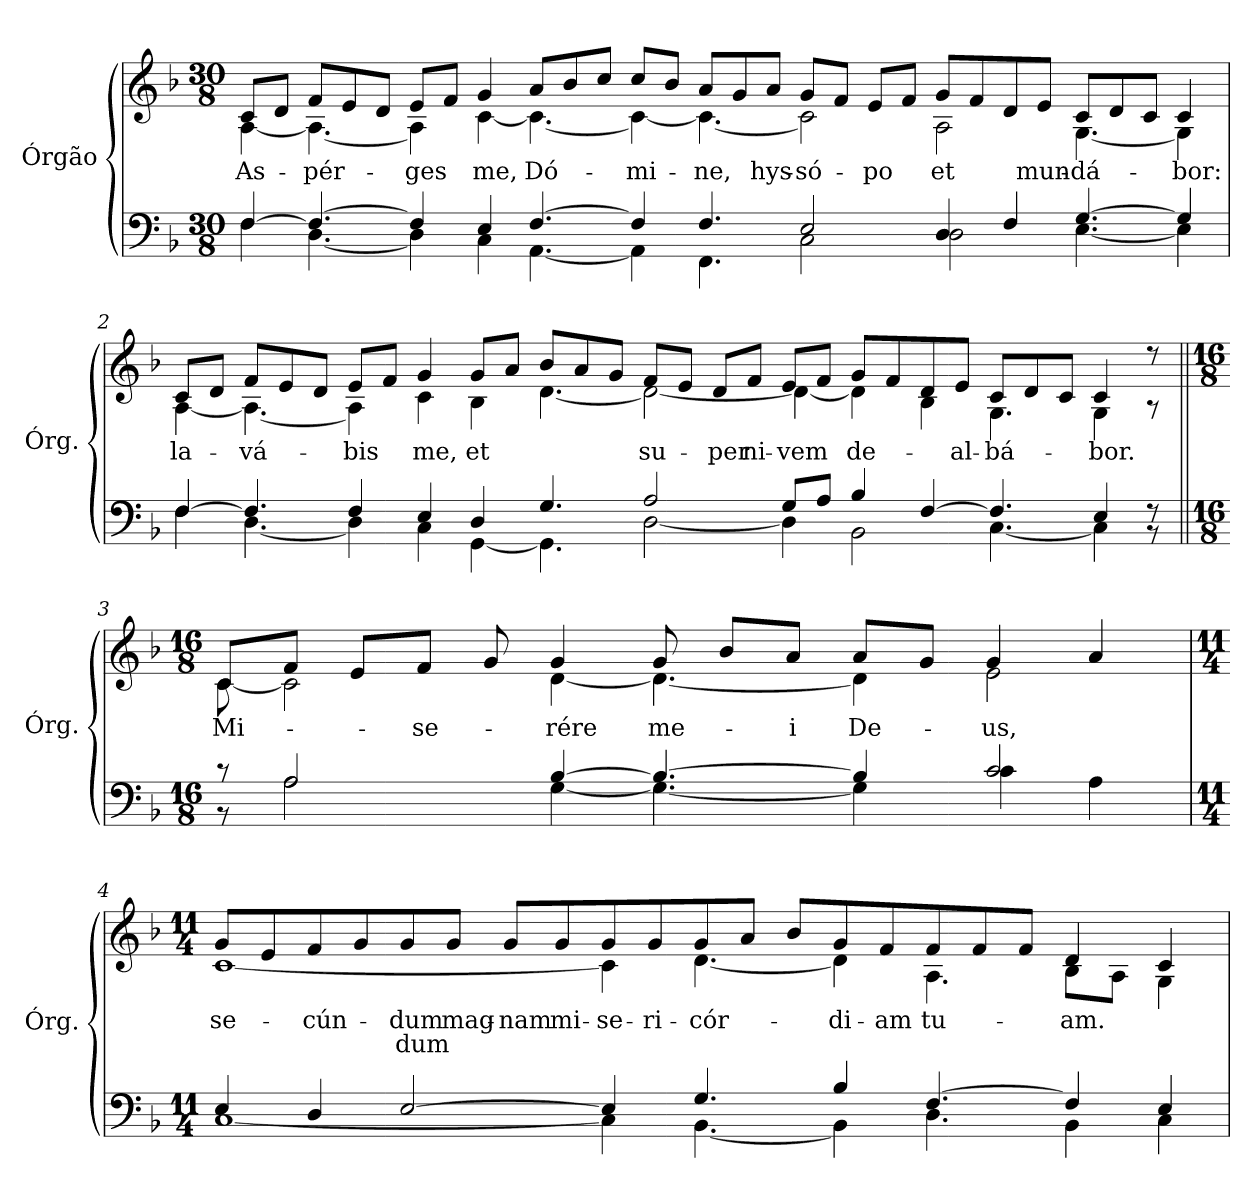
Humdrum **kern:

**kern	**kern	**text	**text
*part1	*part1	*part1	*part1
*staff2	*staff1	*staff1	*staff1
*I"Órgão	*	*	*
*I'Órg.	*	*	*
!!LO:PB:g=z
*clefF4	*clefG2	*	*
*k[b-]	*k[b-]	*	*
*F:	*F:	*	*
*M30/8	*M30/8	*	*
*MM66	*MM66	*	*
=1	=1	=1	=1
*^	*	*	*
!	!	!	!LO:LY:b:color=#000000	!
*	*	*^	*	*
[>4Fi/	4Fi\	8ci/L	[<4Ai\	As-	.
.	.	8di/J	.	.	.
!	!	!	!	!LO:LY:b:color=#000000	!
4.Fi/_>	[<4.Di\	8fi/L	4.Ai\_<	-pér-	.
.	.	8ei/	.	.	.
.	.	8di/J	.	.	.
!	!	!	!	!LO:LY:b:color=#000000	!
4Fi/]	4Di\]	8ei/L	4Ai\]	-ges	.
.	.	8fi/J	.	.	.
!	!	!	!	!LO:LY:b:color=#000000	!
4Ei/	4Ci\	4gi/	[<4ci\	me,	.
!	!	!	!	!LO:LY:b:color=#000000	!
[>4.Fi/	[<4.AAi\	8ai/L	4.ci\_<	Dó-	.
.	.	8b-i/	.	.	.
.	.	8cci/J	.	.	.
!	!	!	!	!LO:LY:b:color=#000000	!
4Fi/]	4AAi\]	8cci/L	4ci\_<	-mi-	.
.	.	8b-i/J	.	.	.
!	!	!	!	!LO:LY:b:color=#000000	!
4.Fi/	4.FFi\	8ai/L	4.ci\_<	-ne,	.
.	.	8gi/	.	.	.
!	!	!	!	!LO:LY:b:color=#000000	!
.	.	8ai/J	.	hys-	.
!	!	!	!	!LO:LY:b:color=#000000	!
2Ei/	2Ci\	8gi/L	2ci\]	-só-	.
.	.	8fi/J	.	.	.
!	!	!	!	!LO:LY:b:color=#000000	!
.	.	8ei/L	.	-po	.
.	.	8fi/J	.	.	.
!	!	!	!	!LO:LY:b:color=#000000	!
4Di/	2Di\	8gi/L	2Ai\	et	.
.	.	8fi/	.	.	.
4Fi/	.	8di/	.	.	.
!	!	!	!	!LO:LY:b:color=#000000	!
.	.	8ei/J	.	mun-	.
!	!	!	!	!LO:LY:b:color=#000000	!
[>4.Gi/	[<4.Ei\	8ci/L	[<4.Gi\	-dá-	.
.	.	8di/	.	.	.
.	.	8ci/J	.	.	.
!	!	!	!	!LO:LY:b:color=#000000	!
4Gi/]	4Ei\]	4ci/	4Gi\]	-bor:	.
!!LO:LB:g=z	!!
=2	=2	=2	=2	=2	=2
!	!	!	!	!LO:LY:b:color=#000000	!
[>4Fi/	4Fi\	8ci/L	[<4Ai\	la-	.
.	.	8di/J	.	.	.
!	!	!	!	!LO:LY:b:color=#000000	!
4.Fi/]	[<4.Di\	8fi/L	4.Ai\_<	-vá-	.
.	.	8ei/	.	.	.
.	.	8di/J	.	.	.
!	!	!	!	!LO:LY:b:color=#000000	!
4Fi/	4Di\]	8ei/L	4Ai\]	-bis	.
.	.	8fi/J	.	.	.
!	!	!	!	!LO:LY:b:color=#000000	!
4Ei/	4Ci\	4gi/	4ci\	me,	.
!	!	!	!	!LO:LY:b:color=#000000	!
4Di/	[<4GGi\	8gi/L	4B-i\	et	.
.	.	8ai/J	.	.	.
4.Gi/	4.GGi\]	8b-i/L	[<4.di\	.	.
.	.	8ai/	.	.	.
.	.	8gi/J	.	.	.
!	!	!	!	!LO:LY:b:color=#000000	!
2Ai/	[<2Di\	8fi/L	2di\_<	su-	.
.	.	8ei/J	.	.	.
!	!	!	!	!LO:LY:b:color=#000000	!
.	.	8di/L	.	-per	.
!	!	!	!	!LO:LY:b:color=#000000	!
.	.	8fi/J	.	ni-	.
!	!	!	!	!LO:LY:b:color=#000000	!
8Gi/L	4Di\]	8ei/L	4di\_<	-vem	.
8Ai/J	.	8fi/J	.	.	.
!	!	!	!	!LO:LY:b:color=#000000	!
4B-i/	2BB-i\	8gi/L	4di\]	de-	.
.	.	8fi/	.	.	.
[>4Fi/	.	8di/	4B-i\	.	.
!	!	!	!	!LO:LY:b:color=#000000	!
.	.	8ei/J	.	-al-	.
!	!	!	!	!LO:LY:b:color=#000000	!
4.Fi/]	[<4.Ci\	8ci/L	4.Gi\	-bá-	.
.	.	8di/	.	.	.
.	.	8ci/J	.	.	.
!	!	!	!	!LO:LY:b:color=#000000	!
4Ei/	4Ci\]	4ci/	4Gi\	-bor.	.
8r	8r	8r	8r	.	.
!!LO:LB:g=z	!!
=3||	=3||	=3||	=3||	=3||	=3||
*M16/8	*	*M16/8	*	*	*
!	!	!	!	!LO:LY:b:color=#000000	!
8r	8r	8ci/L	[<8ci\	Mi-	.
2Ai/	2Ai\	8fi/J	2ci\]	.	.
.	.	8ei/L	.	.	.
!	!	!	!	!LO:LY:b:color=#000000	!
.	.	8fi/J	.	-se-	.
.	.	8gi/	.	.	.
!	!	!	!	!LO:LY:b:color=#000000	!
[>4B-i/	[<4Gi\	4gi/	[<4di\	-rére	.
!	!	!	!	!LO:LY:b:color=#000000	!
4.B-i/_>	4.Gi\_<	8gi/	4.di\_<	me-	.
.	.	8b-i/L	.	.	.
!	!	!	!	!LO:LY:b:color=#000000	!
.	.	8ai/J	.	-i	.
!	!	!	!	!LO:LY:b:color=#000000	!
4B-i/]	4Gi\]	8ai/L	4di\]	De-	.
.	.	8gi/J	.	.	.
!	!	!	!	!LO:LY:b:color=#000000	!
2ci/	4ci\	4gi/	2ei\	-us,	.
.	4Ai\	4ai/	.	.	.
!!LO:LB:g=z	!!
=4	=4	=4	=4	=4	=4
*M11/4	*	*M11/4	*	*	*
!	!	!	!	!LO:LY:b:color=#000000	!
4Ei/	[<1Ci	8gi/L	[<1ci	se-	.
.	.	8ei/	.	.	.
!	!	!	!	!LO:LY:b:color=#000000	!
4Di/	.	8fi/	.	-cún-	.
.	.	8gi/	.	.	.
!	!	!	!	!LO:LY:b:color=#000000	!LO:LY:b:color=#000000
[>2Ei/	.	8gi/	.	-dum	dum
!	!	!	!	!LO:LY:b:color=#000000	!
.	.	8gi/J	.	mag-	.
!	!	!	!	!LO:LY:b:color=#000000	!
.	.	8gi/L	.	-nam	.
!	!	!	!	!LO:LY:b:color=#000000	!
.	.	8gi/	.	mi-	.
!	!	!	!	!LO:LY:b:color=#000000	!
4Ei/]	4Ci\]	8gi/	4ci\]	-se-	.
!	!	!	!	!LO:LY:b:color=#000000	!
.	.	8gi/	.	-ri-	.
!	!	!	!	!LO:LY:b:color=#000000	!
4.Gi/	[<4.BB-i\	8gi/	[<4.di\	-cór-	.
.	.	8ai/J	.	.	.
.	.	8b-i/L	.	.	.
!	!	!	!	!LO:LY:b:color=#000000	!
4B-i/	4BB-i\]	8gi/	4di\]	-di-	.
!	!	!	!	!LO:LY:b:color=#000000	!
.	.	8fi/	.	-am	.
!	!	!	!	!LO:LY:b:color=#000000	!
[>4.Fi/	4.Di\	8fi/	4.Ai\	tu-	.
.	.	8fi/	.	.	.
.	.	8fi/J	.	.	.
!	!	!	!	!LO:LY:b:color=#000000	!
4Fi/]	4BB-i\	4di/	8B-i\L	-am.	.
.	.	.	8Ai\J	.	.
4Ei/	4Ci\	4ci/	4Gi\	.	.
*v	*v	*	*	*	*
*	*v	*v	*	*
=	=	=	=
*-	*-	*-	*-
